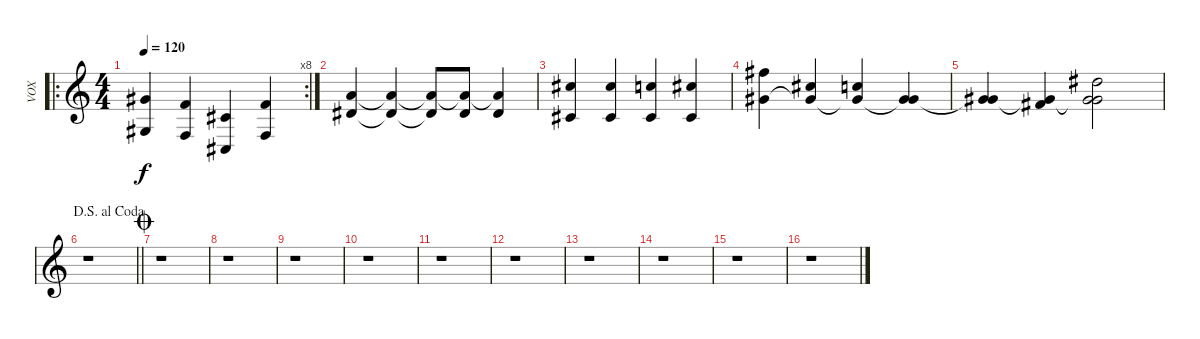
\track ("VOX" "VOX") {instrument acousticgrandpiano}
\staff {score}
\tuning (Db5 Ab4 E4 B3 Gb3 B2) {hide}
\ro
\rc 8
\ts (4 4)
\tempo 120
\clef g2
\ks c
(9.4 9.6).4{dy f} (6.4 6.6).4 (2.4 2.6).4 (6.4 6.6).4 |
(5.3 4.4).4 (5.3{t} 4.4{t}).4 (5.3{t} 4.4{t}).8 (5.3{t} 4.4).8 (5.3{t} 4.4).4 |
(5.2 2.4).4 (5.2 2.4).4 (4.2 2.4).4 (5.2 2.4).4 |
(10.2 9.4).4 (5.2 9.4{t}).4 (4.2 9.4{t}).4 (0.2 9.4{t}).4 |
(0.2 9.4{t}).4 (2.3 9.4{t}).4 (2.1 0.2 9.4{t}).2 |
\jump dalsegnoalcoda
\barLineRight lightlight
r.1 |
\jump coda
r.1 |
r.1 |
r.1 |
r.1 |
r.1 |
r.1 |
r.1 |
r.1 |
r.1 |
r.1
